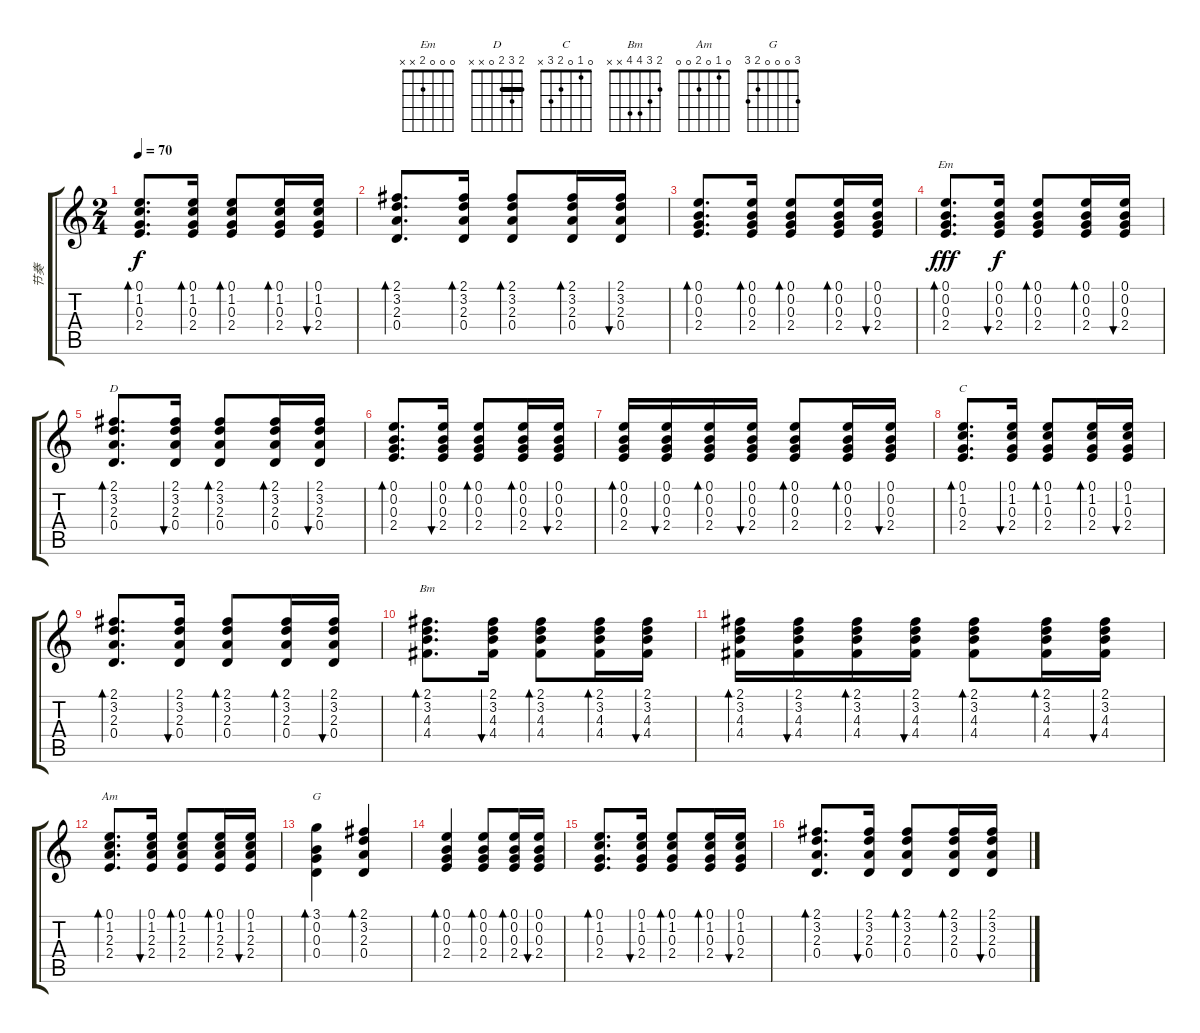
\track ("节奏" "节奏") {instrument acousticguitarnylon}
\staff {score tabs}
\tuning (E4 B3 G3 D3 A2 E2) {hide}
\chord ("Em" 0 0 0 2 x x)
\chord ("D" 2 3 2 0 x x) {barre 2}
\chord ("C" 0 1 0 2 3 x)
\chord ("Bm" 2 3 4 4 x x)
\chord ("Am" 0 1 0 2 0 0)
\chord ("G" 3 0 0 0 2 3)
\ts (2 4)
\tempo 70
\clef g2
\ks c
(0.1 1.2 0.3 2.4).8{d bd 30 dy f} (0.1 1.2 0.3 2.4).16{bd 30} (0.1 1.2 0.3 2.4).8{bd 30} (0.1 1.2 0.3 2.4).16{bd 30} (0.1 1.2 0.3 2.4).16{bu 30} |
(2.1 3.2 2.3 0.4).8{d bd 30} (2.1 3.2 2.3 0.4).16{bd 30} (2.1 3.2 2.3 0.4).8{bd 30} (2.1 3.2 2.3 0.4).16{bd 30} (2.1 3.2 2.3 0.4).16{bu 30} |
(0.1 0.2 0.3 2.4).8{d bd 30} (0.1 0.2 0.3 2.4).16{bd 30} (0.1 0.2 0.3 2.4).8{bd 30} (0.1 0.2 0.3 2.4).16{bd 30} (0.1 0.2 0.3 2.4).16{bu 30} |
(0.1 0.2 0.3 2.4).8{d bd 60 ch "Em" dy fff} (0.1 0.2 0.3 2.4).16{bu 60 dy f} (0.1 0.2 0.3 2.4).8{bd 60} (0.1 0.2 0.3 2.4).16{bd 60} (0.1 0.2 0.3 2.4).16{bu 60} |
(2.1 3.2 2.3 0.4).8{d bd 60 ch "D"} (2.1 3.2 2.3 0.4).16{bu 60} (2.1 3.2 2.3 0.4).8{bd 60} (2.1 3.2 2.3 0.4).16{bd 60} (2.1 3.2 2.3 0.4).16{bu 60} |
(0.1 0.2 0.3 2.4).8{d bd 60} (0.1 0.2 0.3 2.4).16{bu 60} (0.1 0.2 0.3 2.4).8{bd 60} (0.1 0.2 0.3 2.4).16{bd 60} (0.1 0.2 0.3 2.4).16{bu 60} |
(0.1 0.2 0.3 2.4).16{bd 60} (0.1 0.2 0.3 2.4).16{bu 60} (0.1 0.2 0.3 2.4).16{bd 60} (0.1 0.2 0.3 2.4).16{bu 60} (0.1 0.2 0.3 2.4).8{bd 60} (0.1 0.2 0.3 2.4).16{bd 60} (0.1 0.2 0.3 2.4).16{bu 60} |
(0.1 1.2 0.3 2.4).8{d bd 60 ch "C"} (0.1 1.2 0.3 2.4).16{bu 60} (0.1 1.2 0.3 2.4).8{bd 60} (0.1 1.2 0.3 2.4).16{bd 60} (0.1 1.2 0.3 2.4).16{bu 60} |
(2.1 3.2 2.3 0.4).8{d bd 60} (2.1 3.2 2.3 0.4).16{bu 60} (2.1 3.2 2.3 0.4).8{bd 60} (2.1 3.2 2.3 0.4).16{bd 60} (2.1 3.2 2.3 0.4).16{bu 60} |
(2.1 3.2 4.3 4.4).8{d bd 60 ch "Bm"} (2.1 3.2 4.3 4.4).16{bu 60} (2.1 3.2 4.3 4.4).8{bd 60} (2.1 3.2 4.3 4.4).16{bd 60} (2.1 3.2 4.3 4.4).16{bu 60} |
(2.1 3.2 4.3 4.4).16{bd 60} (2.1 3.2 4.3 4.4).16{bu 60} (2.1 3.2 4.3 4.4).16{bd 60} (2.1 3.2 4.3 4.4).16{bu 60} (2.1 3.2 4.3 4.4).8{bd 60} (2.1 3.2 4.3 4.4).16{bd 60} (2.1 3.2 4.3 4.4).16{bu 60} |
(0.1 1.2 2.3 2.4).8{d bd 60 ch "Am"} (0.1 1.2 2.3 2.4).16{bu 60} (0.1 1.2 2.3 2.4).8{bd 60} (0.1 1.2 2.3 2.4).16{bd 60} (0.1 1.2 2.3 2.4).16{bu 60} |
(3.1 0.2 0.3 0.4).4{bd 60 ch "G"} (2.1 3.2 2.3 0.4).4{bd 60} |
(0.1 0.2 0.3 2.4).4{bd 60} (0.1 0.2 0.3 2.4).8{bd 60} (0.1 0.2 0.3 2.4).16{bd 60} (0.1 0.2 0.3 2.4).16{bu 60} |
(0.1 1.2 0.3 2.4).8{d bd 60} (0.1 1.2 0.3 2.4).16{bu 60} (0.1 1.2 0.3 2.4).8{bd 60} (0.1 1.2 0.3 2.4).16{bd 60} (0.1 1.2 0.3 2.4).16{bu 60} |
(2.1 3.2 2.3 0.4).8{d bd 60} (2.1 3.2 2.3 0.4).16{bu 60} (2.1 3.2 2.3 0.4).8{bd 60} (2.1 3.2 2.3 0.4).16{bd 60} (2.1 3.2 2.3 0.4).16{bu 60}
